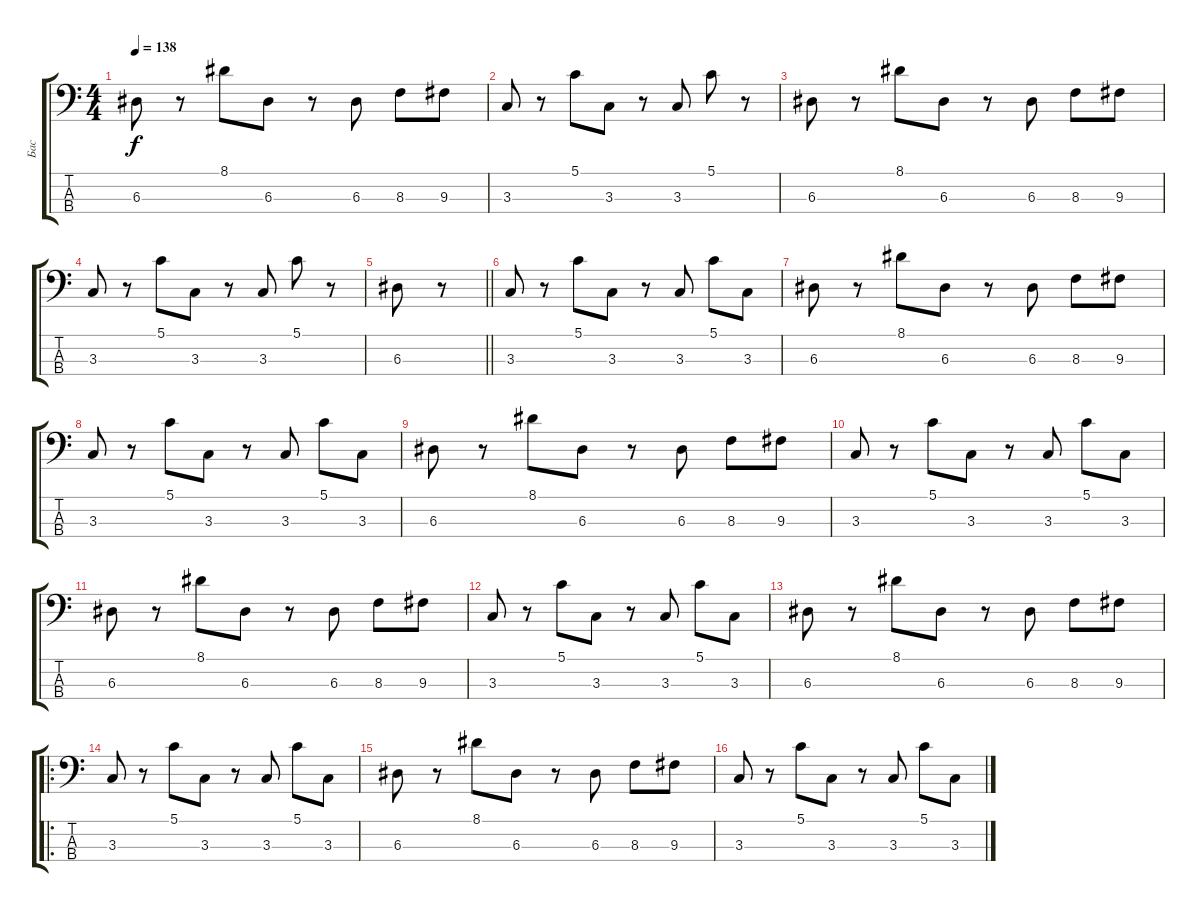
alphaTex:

\track ("Бас" "Бас") {instrument electricbassfinger}
\staff {score tabs}
\tuning (G2 D2 A1 E1) {hide}
\ts (4 4)
\tempo 138
\clef f4
\ks c
6.3.8{dy f} r.8 8.1.8 6.3.8 r.8 6.3.8 8.3.8 9.3.8 |
3.3.8 r.8 5.1.8 3.3.8 r.8 3.3.8 5.1.8 r.8 |
6.3.8 r.8 8.1.8 6.3.8 r.8 6.3.8 8.3.8 9.3.8 |
3.3.8 r.8 5.1.8 3.3.8 r.8 3.3.8 5.1.8 r.8 |
\barLineRight lightlight
6.3.8 r.8 |
3.3.8 r.8 5.1.8 3.3.8 r.8 3.3.8 5.1.8 3.3.8 |
6.3.8 r.8 8.1.8 6.3.8 r.8 6.3.8 8.3.8 9.3.8 |
3.3.8 r.8 5.1.8 3.3.8 r.8 3.3.8 5.1.8 3.3.8 |
6.3.8 r.8 8.1.8 6.3.8 r.8 6.3.8 8.3.8 9.3.8 |
3.3.8 r.8 5.1.8 3.3.8 r.8 3.3.8 5.1.8 3.3.8 |
6.3.8 r.8 8.1.8 6.3.8 r.8 6.3.8 8.3.8 9.3.8 |
3.3.8 r.8 5.1.8 3.3.8 r.8 3.3.8 5.1.8 3.3.8 |
6.3.8 r.8 8.1.8 6.3.8 r.8 6.3.8 8.3.8 9.3.8 |
\ro
3.3.8 r.8 5.1.8 3.3.8 r.8 3.3.8 5.1.8 3.3.8 |
6.3.8 r.8 8.1.8 6.3.8 r.8 6.3.8 8.3.8 9.3.8 |
3.3.8 r.8 5.1.8 3.3.8 r.8 3.3.8 5.1.8 3.3.8
